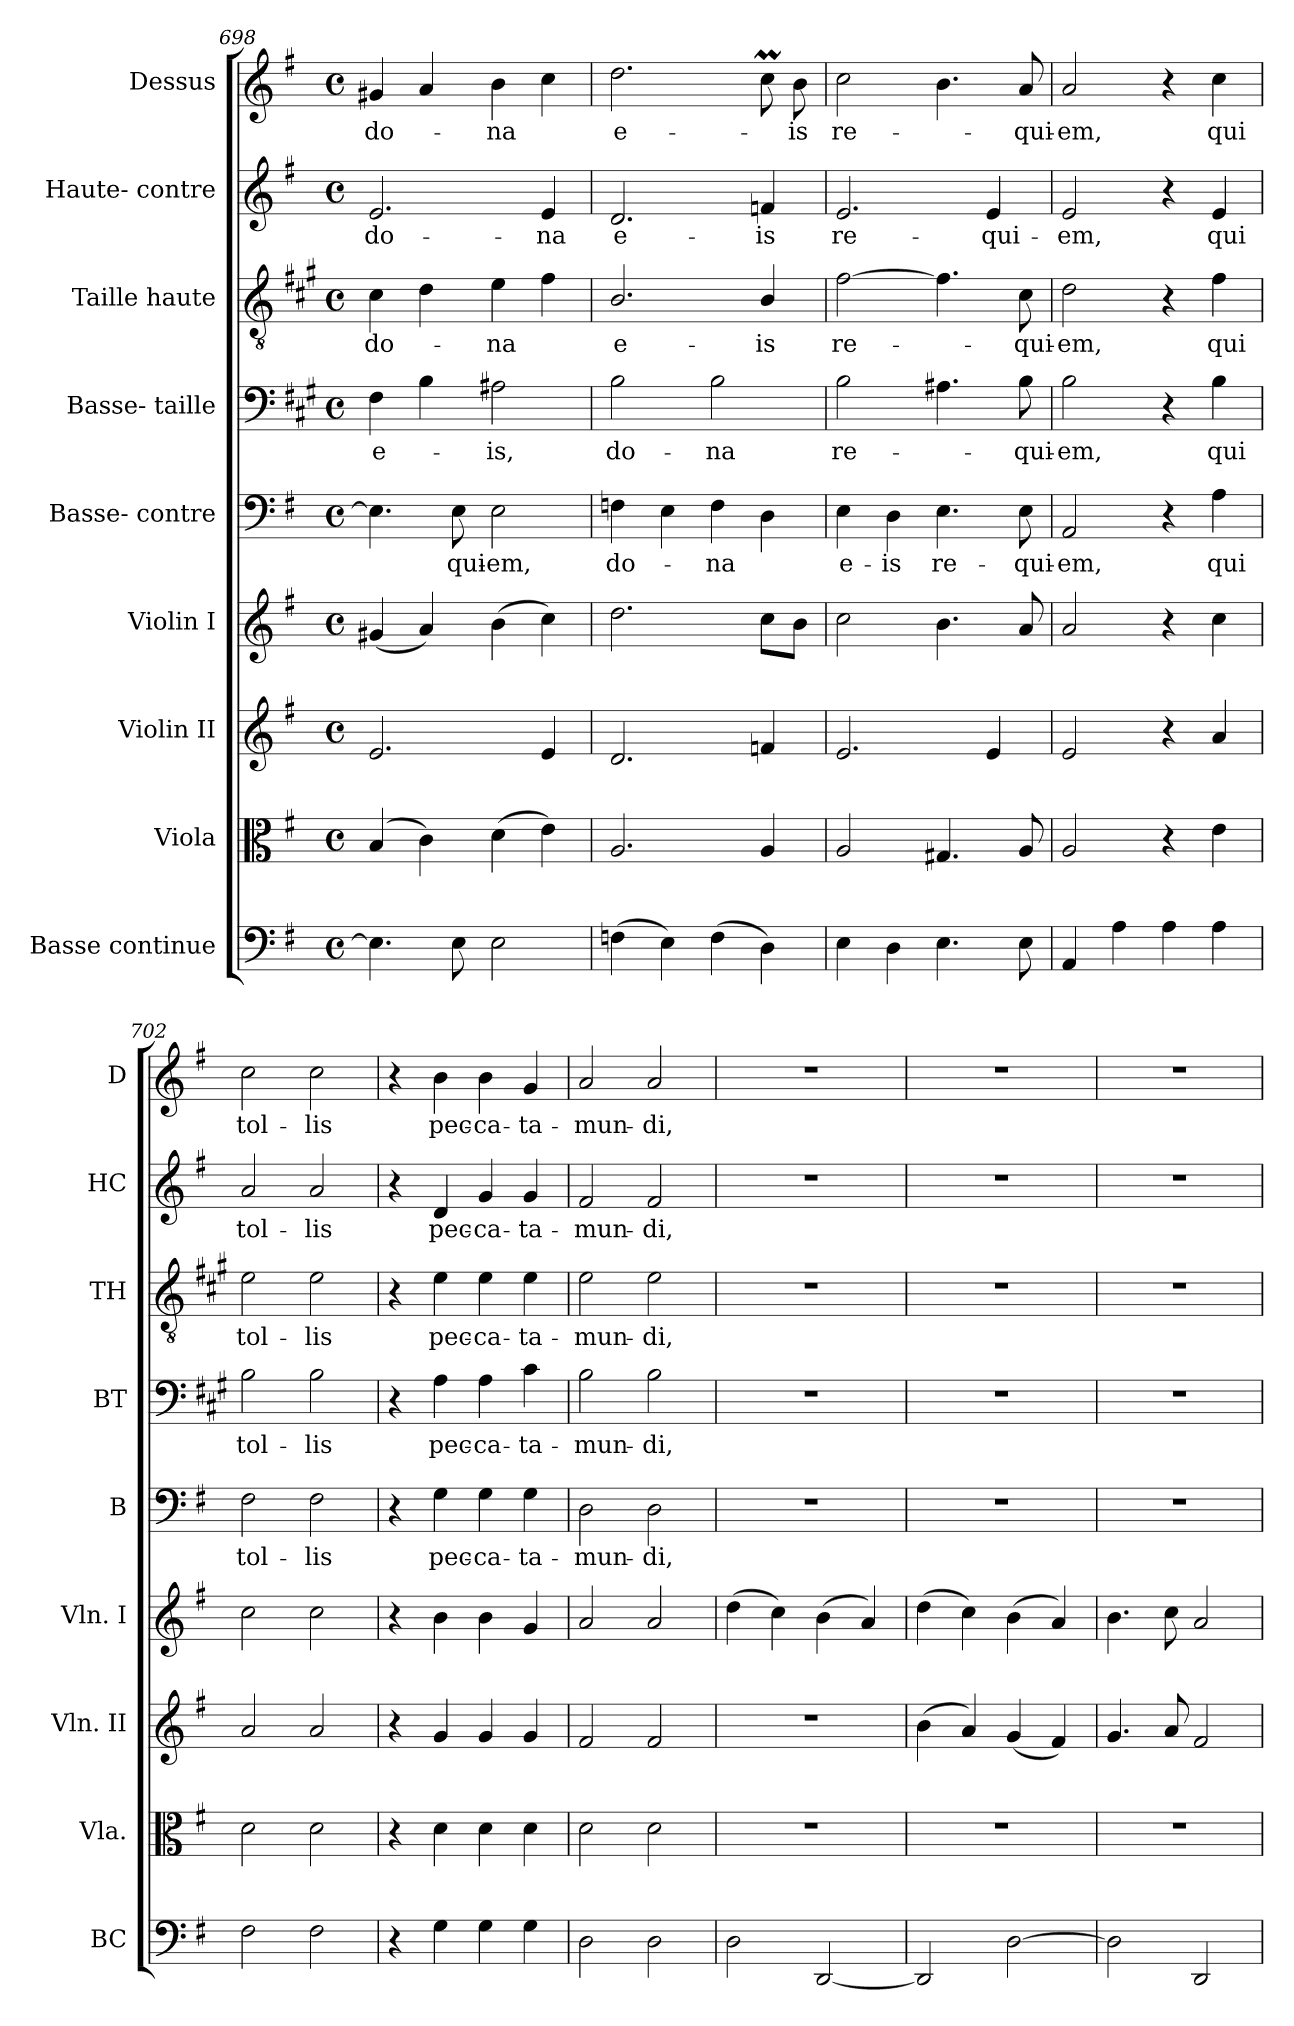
**kern	**kern	**kern	**kern	**kern	**text	**kern	**text	**kern	**text	**kern	**text	**kern	**text
*part9	*part8	*part7	*part6	*part5	*part5	*part4	*part4	*part3	*part3	*part2	*part2	*part1	*part1
*staff9	*staff8	*staff7	*staff6	*staff5	*staff5	*staff4	*staff4	*staff3	*staff3	*staff2	*staff2	*staff1	*staff1
*I"Basse  continue	*I"Viola	*I"Violin II	*I"Violin I	*I"Basse- contre	*	*I"Basse- taille	*	*I"Taille haute	*	*I"Haute- contre	*	*I"Dessus	*
*I'BC	*I'Vla.	*I'Vln. II	*I'Vln. I	*I'B	*	*I'BT	*	*I'TH	*	*I'HC	*	*I'D	*
*clefF4	*clefC3	*clefG2	*clefG2	*clefF4	*	*clefF4	*	*clefGv2	*	*clefG2	*	*clefG2	*
*	*	*	*	*	*	*ITrd1c2	*	*ITrd1c2	*	*	*	*	*
*k[f#]	*k[f#]	*k[f#]	*k[f#]	*k[f#]	*	*k[f#]	*	*k[f#]	*	*k[f#]	*	*k[f#]	*
*G:	*G:	*G:	*G:	*G:	*	*G:	*	*G:	*	*G:	*	*G:	*
*M4/4	*M4/4	*M4/4	*M4/4	*M4/4	*	*M4/4	*	*M4/4	*	*M4/4	*	*M4/4	*
*met(c)	*met(c)	*met(c)	*met(c)	*met(c)	*	*met(c)	*	*met(c)	*	*met(c)	*	*met(c)	*
=698	=698	=698	=698	=698	=698	=698	=698	=698	=698	=698	=698	=698	=698
!	!	!	!	!	!	!	!LO:LY:b	!	!LO:LY:b	!	!LO:LY:b	!	!LO:LY:b
4.E\]	(>4B/	2.e/	(<4g#X/	4.E\]	.	4E\	e-	4B\	do-	2.e/	do-	4g#X/	do-
.	4c\)	.	4a/)	.	.	4A\	.	4c\	.	.	.	4a/	.
!	!	!	!	!	!LO:LY:b	!	!	!	!	!	!	!	!
8E\	.	.	.	8E\	-qui-	.	.	.	.	.	.	.	.
!	!	!	!	!	!LO:LY:b	!	!LO:LY:b	!	!LO:LY:b	!	!	!	!LO:LY:b
2E\	(>4d\	.	(>4b\	2E\	-em,	2G#X\	-is,	4d\	-na	.	.	4b\	-na
!	!	!	!	!	!	!	!	!	!	!	!LO:LY:b	!	!
.	4e\)	4e/	4cc\)	.	.	.	.	4e\	.	4e/	-na	4cc\	.
=699	=699	=699	=699	=699	=699	=699	=699	=699	=699	=699	=699	=699	=699
!	!	!	!	!	!LO:LY:b	!	!LO:LY:b	!	!LO:LY:b	!	!LO:LY:b	!	!LO:LY:b
(>4Fn\	2.A/	2.d/	2.dd\	4Fn\	do-	2A\	do-	2.A/	e-	2.d/	e-	2.dd\	e-
4E\)	.	.	.	4E\	.	.	.	.	.	.	.	.	.
!	!	!	!	!	!LO:LY:b	!	!LO:LY:b	!	!	!	!	!	!
(>4F\	.	.	.	4F\	-na	2A\	-na	.	.	.	.	.	.
!	!	!	!	!	!	!	!	!	!LO:LY:b	!	!LO:LY:b	!	!
4D\)	4A/	4fn/	8cc\L	4D\	.	.	.	4A/	-is	4fn/	-is	8ccM\	.
!	!	!	!	!	!	!	!	!	!	!	!	!	!LO:LY:b
.	.	.	8b\J	.	.	.	.	.	.	.	.	8b\	-is
!!LO:LB:g=z
=700	=700	=700	=700	=700	=700	=700	=700	=700	=700	=700	=700	=700	=700
!	!	!	!	!	!LO:LY:b	!	!LO:LY:b	!	!LO:LY:b	!	!LO:LY:b	!	!LO:LY:b
4E\	2A/	2.e/	2cc\	4E\	e-	2A\	re-	[2e\	re-	2.e/	re-	2cc\	re-
!	!	!	!	!	!LO:LY:b	!	!	!	!	!	!	!	!
4D\	.	.	.	4D\	-is	.	.	.	.	.	.	.	.
!	!	!	!	!	!LO:LY:b	!	!	!	!	!	!	!	!
4.E\	4.G#X>/	.	4.b\	4.E\	re-	4.G#X>\	.	4.e\]	.	.	.	4.b>\	.
!	!	!	!	!	!	!	!	!	!	!	!LO:LY:b	!	!
.	.	4e/	.	.	.	.	.	.	.	4e/	-qui-	.	.
!	!	!	!	!	!LO:LY:b	!	!LO:LY:b	!	!LO:LY:b	!	!	!	!LO:LY:b
8E\	8A/	.	8a/	8E\	-qui-	8A\	-qui-	8B\	-qui-	.	.	8a/	-qui-
=701	=701	=701	=701	=701	=701	=701	=701	=701	=701	=701	=701	=701	=701
!	!	!	!	!	!LO:LY:b	!	!LO:LY:b	!	!LO:LY:b	!	!LO:LY:b	!	!LO:LY:b
4AA/	2A/	2e/	2a/	2AA/	-em,	2A\	-em,	2c\	-em,	2e/	-em,	2a/	-em,
4A\	.	.	.	.	.	.	.	.	.	.	.	.	.
4A\	4r	4r	4r	4r	.	4r	.	4r	.	4r	.	4r	.
!	!	!	!	!	!LO:LY:b	!	!LO:LY:b	!	!LO:LY:b	!	!LO:LY:b	!	!LO:LY:b
4A\	4e\	4a/	4cc\	4A\	qui	4A\	qui	4e\	qui	4e/	qui	4cc\	qui
=702	=702	=702	=702	=702	=702	=702	=702	=702	=702	=702	=702	=702	=702
!	!	!	!	!	!LO:LY:b	!	!LO:LY:b	!	!LO:LY:b	!	!LO:LY:b	!	!LO:LY:b
2F#>\	2d\	2a/	2cc\	2F#>\	tol-	2A\	tol-	2d\	tol-	2a/	tol-	2cc\	tol-
!	!	!	!	!	!LO:LY:b	!	!LO:LY:b	!	!LO:LY:b	!	!LO:LY:b	!	!LO:LY:b
2F#\	2d\	2a/	2cc\	2F#\	-lis	2A\	-lis	2d\	-lis	2a/	-lis	2cc\	-lis
=703	=703	=703	=703	=703	=703	=703	=703	=703	=703	=703	=703	=703	=703
4r	4r	4r	4r	4r	.	4r	.	4r	.	4r	.	4r	.
!	!	!	!	!	!LO:LY:b	!	!LO:LY:b	!	!LO:LY:b	!	!LO:LY:b	!	!LO:LY:b
4G\	4d\	4g/	4b\	4G\	pec-	4G\	pec-	4d\	pec-	4d/	pec-	4b\	pec-
!	!	!	!	!	!LO:LY:b	!	!LO:LY:b	!	!LO:LY:b	!	!LO:LY:b	!	!LO:LY:b
4G\	4d\	4g/	4b\	4G\	-ca-	4G\	-ca-	4d\	-ca-	4g/	-ca-	4b\	-ca-
!	!	!	!	!	!LO:LY:b	!	!LO:LY:b	!	!LO:LY:b	!	!LO:LY:b	!	!LO:LY:b
4G\	4d\	4g/	4g/	4G\	-ta-	4B\	-ta-	4d\	-ta-	4g/	-ta-	4g/	-ta-
=704	=704	=704	=704	=704	=704	=704	=704	=704	=704	=704	=704	=704	=704
!	!	!	!	!	!LO:LY:b	!	!LO:LY:b	!	!LO:LY:b	!	!LO:LY:b	!	!LO:LY:b
2D\	2d\	2f#>/	2a>/	2D\	-mun-	2A\	-mun-	2d\	-mun-	2f#>/	-mun-	2a>/	-mun-
!	!	!	!	!	!LO:LY:b	!	!LO:LY:b	!	!LO:LY:b	!	!LO:LY:b	!	!LO:LY:b
2D\	2d\	2f#/	2a/	2D\	-di,	2A\	-di,	2d\	-di,	2f#/	-di,	2a/	-di,
=705	=705	=705	=705	=705	=705	=705	=705	=705	=705	=705	=705	=705	=705
2D\	1r	1r	(>4dd\	1r	.	1r	.	1r	.	1r	.	1r	.
.	.	.	4cc\)	.	.	.	.	.	.	.	.	.	.
[2DD/	.	.	(>4b\	.	.	.	.	.	.	.	.	.	.
.	.	.	4a/)	.	.	.	.	.	.	.	.	.	.
=706	=706	=706	=706	=706	=706	=706	=706	=706	=706	=706	=706	=706	=706
2DD/]	1r	(>4b\	(>4dd\	1r	.	1r	.	1r	.	1r	.	1r	.
.	.	4a/)	4cc\)	.	.	.	.	.	.	.	.	.	.
[2D\	.	(<4g/	(>4b\	.	.	.	.	.	.	.	.	.	.
.	.	4f#/)	4a/)	.	.	.	.	.	.	.	.	.	.
!!LO:PB:g=z
=707	=707	=707	=707	=707	=707	=707	=707	=707	=707	=707	=707	=707	=707
2D\]	1r	4.g/	4.b\	1r	.	1r	.	1r	.	1r	.	1r	.
.	.	8a/	8cc\	.	.	.	.	.	.	.	.	.	.
2DD/	.	2f#/	2a/	.	.	.	.	.	.	.	.	.	.
=	=	=	=	=	=	=	=	=	=	=	=	=	=
*-	*-	*-	*-	*-	*-	*-	*-	*-	*-	*-	*-	*-	*-
